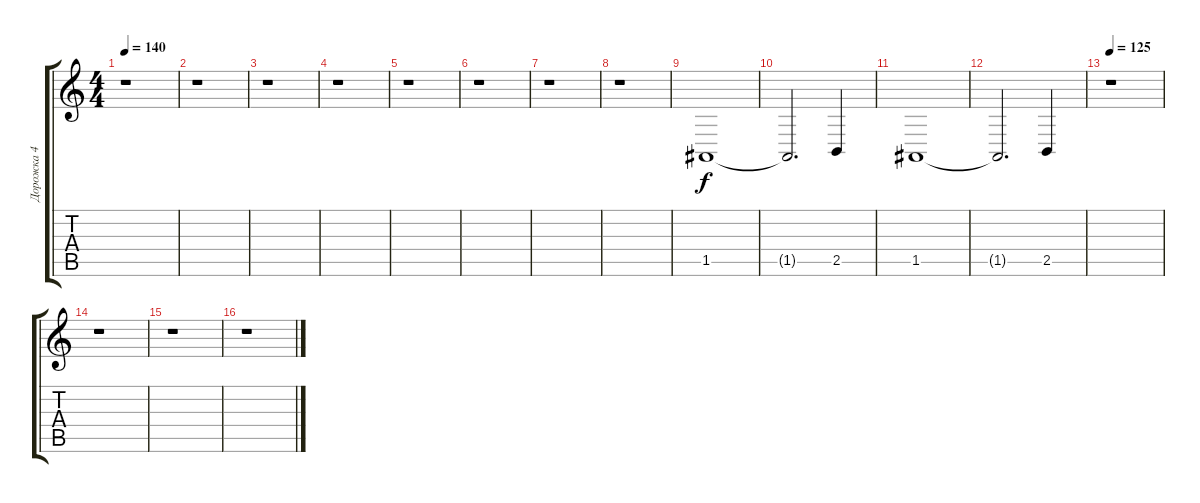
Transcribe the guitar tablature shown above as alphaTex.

\track ("Дорожка 4" "Дорожка 4") {instrument stringensemble1}
\staff {score tabs}
\tuning (E4 B3 G3 D3 A2 E2) {hide}
\ts (4 4)
\tempo 140
\clef g2
\ks c
r.1{dy f} |
r.1 |
r.1 |
r.1 |
r.1 |
r.1 |
r.1 |
r.1 |
1.5.1 |
1.5{t}.2{d} 2.5.4 |
1.5.1 |
1.5{t}.2{d} 2.5.4 |
\tempo 125
r.1 |
r.1 |
r.1 |
r.1
